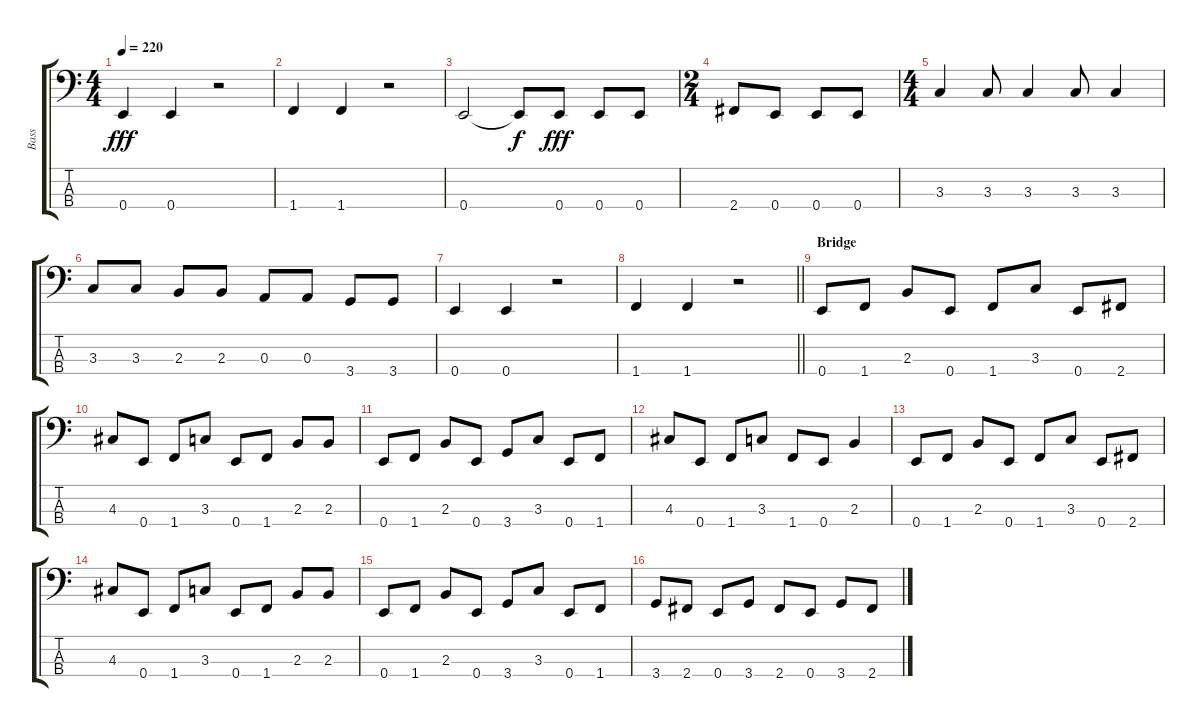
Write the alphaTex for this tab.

\track ("Bass" "Bass") {instrument electricbassfinger}
\staff {score tabs}
\tuning (G2 D2 A1 E1) {hide}
\ts (4 4)
\tempo 220
\clef f4
\ks c
0.4.4{dy fff} 0.4.4 r.2 |
1.4.4 1.4.4 r.2 |
0.4.2 0.4{t}.8{dy f} 0.4.8{dy fff} 0.4.8 0.4.8 |
\ts (2 4)
2.4.8 0.4.8 0.4.8 0.4.8 |
\ts (4 4)
3.3.4 3.3.8 3.3.4 3.3.8 3.3.4 |
3.3.8 3.3.8 2.3.8 2.3.8 0.3.8 0.3.8 3.4.8 3.4.8 |
0.4.4 0.4.4 r.2 |
\barLineRight lightlight
1.4.4 1.4.4 r.2 |
\section ("" "Bridge")
0.4.8 1.4.8 2.3.8 0.4.8 1.4.8 3.3.8 0.4.8 2.4.8 |
4.3.8 0.4.8 1.4.8 3.3.8 0.4.8 1.4.8 2.3.8 2.3.8 |
0.4.8 1.4.8 2.3.8 0.4.8 3.4.8 3.3.8 0.4.8 1.4.8 |
4.3.8 0.4.8 1.4.8 3.3.8 1.4.8 0.4.8 2.3.4 |
0.4.8 1.4.8 2.3.8 0.4.8 1.4.8 3.3.8 0.4.8 2.4.8 |
4.3.8 0.4.8 1.4.8 3.3.8 0.4.8 1.4.8 2.3.8 2.3.8 |
0.4.8 1.4.8 2.3.8 0.4.8 3.4.8 3.3.8 0.4.8 1.4.8 |
3.4.8 2.4.8 0.4.8 3.4.8 2.4.8 0.4.8 3.4.8 2.4.8
